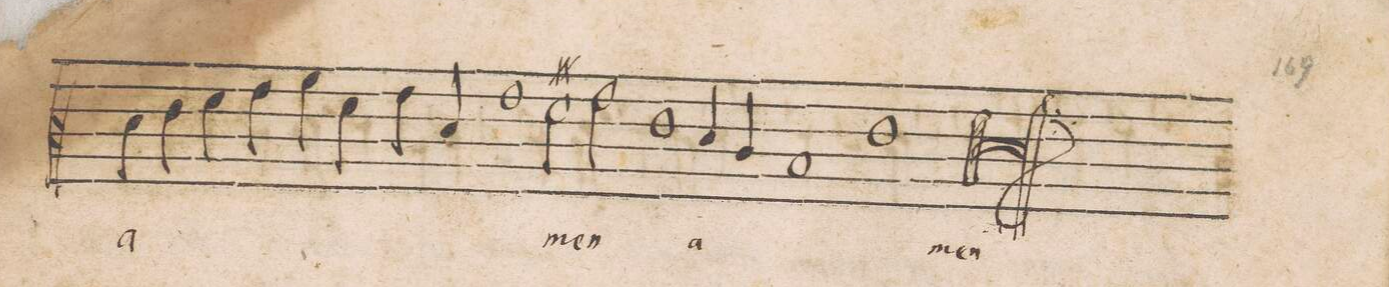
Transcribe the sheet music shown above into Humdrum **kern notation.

**kern	**text
*I"CANTVS	*
*clefC3	*
*k[]	*
*met(C|)	*
*M2/1	*
4d\	a-
4e\	.
4f\	.
4g\	.
4a\	.
4f\	.
=154-	=154-
4g\	.
4d/	.
1g	.
2f#X\	-men
=155-	=155-
2g\	.
1e	.
4d/	a-
4c/	.
=156-	=156-
1Bny	.
1e	.
=157-	=157-
0d	-men
=-	=-
*-	*-
